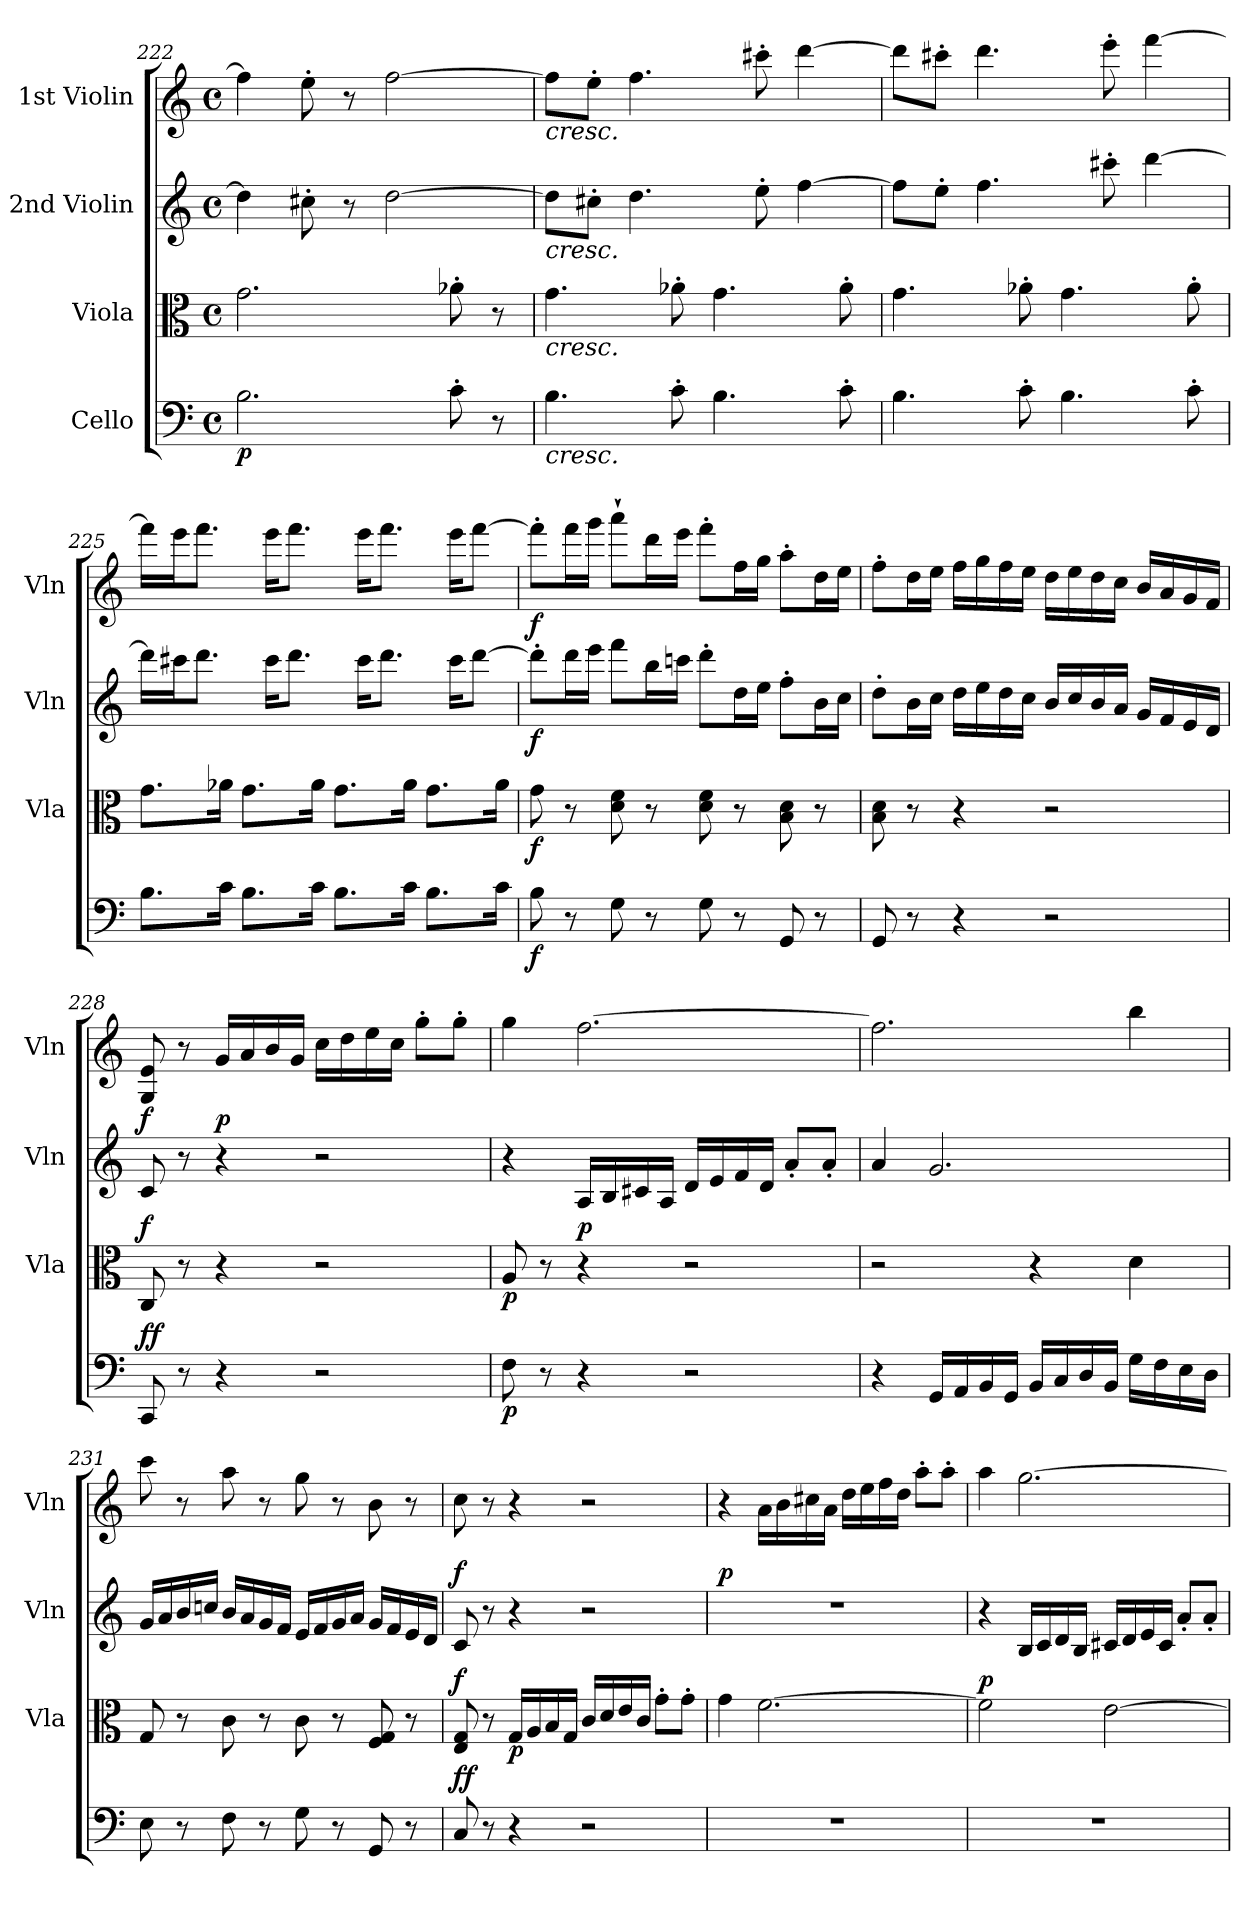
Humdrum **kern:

**kern	**dynam	**kern	**dynam	**kern	**dynam	**kern	**dynam
*part4	*part4	*part3	*part3	*part2	*part2	*part1	*part1
*staff4	*staff4	*staff3	*staff3	*staff2	*staff2	*staff1	*staff1
*I"Cello	*	*I"Viola	*	*I"2nd Violin	*	*I"1st Violin	*
*	*	*I'Vla	*	*I'Vln	*	*I'Vln	*
*clefF4	*	*clefC3	*	*clefG2	*	*clefG2	*
*k[]	*	*k[]	*	*k[]	*	*k[]	*
*M4/4	*	*M4/4	*	*M4/4	*	*M4/4	*
*met(c)	*	*met(c)	*	*met(c)	*	*met(c)	*
=222	=222	=222	=222	=222	=222	=222	=222
!	!LO:DY:b	!	!	!	!	!	!
2.B\	p	2.g\	.	4dd\]	.	4ff\]	.
.	.	.	.	8cc#X'\	.	8ee'\	.
.	.	.	.	8r	.	8r	.
.	.	.	.	[2dd\	.	[2ff\	.
8c'\	.	8a-X'\	.	.	.	.	.
8r	.	8r	.	.	.	.	.
=223	=223	=223	=223	=223	=223	=223	=223
!	!	!	!	!	!	!LO:TX:b:i:t=cresc.	!
!	!	!	!	!LO:TX:b:i:t=cresc.	!	!	!
!	!	!LO:TX:b:i:t=cresc.	!	!	!	!	!
!LO:TX:b:i:t=cresc.	!	!	!	!	!	!	!
4.B\	.	4.g\	.	8dd\L]	.	8ff\L]	.
.	.	.	.	8cc#X'\J	.	8ee'\J	.
.	.	.	.	4.dd\	.	4.ff\	.
8c'\	.	8a-X'\	.	.	.	.	.
4.B\	.	4.g\	.	.	.	.	.
.	.	.	.	8ee'\	.	8ccc#X'\	.
.	.	.	.	[4ff\	.	[4ddd\	.
8c'\	.	8a-'\	.	.	.	.	.
!!LO:LB:g=z
=224	=224	=224	=224	=224	=224	=224	=224
4.B\	.	4.g\	.	8ff\L]	.	8ddd\L]	.
.	.	.	.	8ee'\J	.	8ccc#X'\J	.
.	.	.	.	4.ff\	.	4.ddd\	.
8c'\	.	8a-X'\	.	.	.	.	.
4.B\	.	4.g\	.	.	.	.	.
.	.	.	.	8ccc#X'\	.	8eee'\	.
.	.	.	.	[4ddd\	.	[4fff\	.
8c'\	.	8a-'\	.	.	.	.	.
=225	=225	=225	=225	=225	=225	=225	=225
8.B\L	.	8.g\L	.	16ddd\LL]	.	16fff\LL]	.
.	.	.	.	16ccc#X\J	.	16eee\J	.
.	.	.	.	8.ddd\J	.	8.fff\J	.
16c\Jk	.	16a-X\Jk	.	.	.	.	.
8.B\L	.	8.g\L	.	.	.	.	.
.	.	.	.	16ccc#\KL	.	16eee\KL	.
.	.	.	.	8.ddd\J	.	8.fff\J	.
16c\Jk	.	16a-\Jk	.	.	.	.	.
8.B\L	.	8.g\L	.	.	.	.	.
.	.	.	.	16ccc#\KL	.	16eee\KL	.
.	.	.	.	8.ddd\J	.	8.fff\J	.
16c\Jk	.	16a-\Jk	.	.	.	.	.
8.B\L	.	8.g\L	.	.	.	.	.
.	.	.	.	16ccc#\KL	.	16eee\KL	.
.	.	.	.	[8ddd\J	.	[8fff\J	.
16c\Jk	.	16a-\Jk	.	.	.	.	.
=226	=226	=226	=226	=226	=226	=226	=226
!	!LO:DY:b	!	!LO:DY:b	!	!LO:DY:b	!	!LO:DY:b
8B\	f	8g\	f	8ddd'\L]	f	8fff'\L]	f
8r	.	8r	.	16ddd\L	.	16fff\L	.
.	.	.	.	16eee\JJ	.	16ggg\JJ	.
8G\	.	8d\ 8f\	.	8fff\L	.	8aaa''\L	.
8r	.	8r	.	16bb\L	.	16ddd\L	.
.	.	.	.	16cccn\JJ	.	16eee\JJ	.
8G\	.	8d\ 8f\	.	8ddd'\L	.	8fff'\L	.
8r	.	8r	.	16dd\L	.	16ff\L	.
.	.	.	.	16ee\JJ	.	16gg\JJ	.
8GG/	.	8B\ 8d\	.	8ff'\L	.	8aa'\L	.
8r	.	8r	.	16b\L	.	16dd\L	.
.	.	.	.	16cc\JJ	.	16ee\JJ	.
!!LO:LB:g=z
=227	=227	=227	=227	=227	=227	=227	=227
8GG/	.	8B\ 8d\	.	8dd'\L	.	8ff'\L	.
8r	.	8r	.	16b\L	.	16dd\L	.
.	.	.	.	16cc\JJ	.	16ee\JJ	.
4r	.	4r	.	16dd\LL	.	16ff\LL	.
.	.	.	.	16ee\	.	16gg\	.
.	.	.	.	16dd\	.	16ff\	.
.	.	.	.	16cc\JJ	.	16ee\JJ	.
2r	.	2r	.	16b/LL	.	16dd\LL	.
.	.	.	.	16cc/	.	16ee\	.
.	.	.	.	16b/	.	16dd\	.
.	.	.	.	16a/JJ	.	16cc\JJ	.
.	.	.	.	16g/LL	.	16b/LL	.
.	.	.	.	16f/	.	16a/	.
.	.	.	.	16e/	.	16g/	.
.	.	.	.	16d/JJ	.	16f/JJ	.
=228	=228	=228	=228	=228	=228	=228	=228
!	!LO:DY:b	!	!	!	!	!	!
!	!LO:DY:n=1:a	!	!LO:DY:a	!	!	!	!LO:DY:b
8CC/	f f	8C/	f	8c/	.	8G/ 8e/	f
8r	.	8r	.	8r	.	8r	.
!	!	!	!	!	!	!	!LO:DY:b
4r	.	4r	.	4r	.	16g/LL	p
.	.	.	.	.	.	16a/	.
.	.	.	.	.	.	16b/	.
.	.	.	.	.	.	16g/JJ	.
2r	.	2r	.	2r	.	16cc\LL	.
.	.	.	.	.	.	16dd\	.
.	.	.	.	.	.	16ee\	.
.	.	.	.	.	.	16cc\JJ	.
.	.	.	.	.	.	8gg'\L	.
.	.	.	.	.	.	8gg'\J	.
!!LO:PB:g=z
=229	=229	=229	=229	=229	=229	=229	=229
!	!LO:DY:b	!	!LO:DY:b	!	!	!	!
8F\	p	8A/	p	4r	.	4gg\	.
8r	.	8r	.	.	.	.	.
!	!	!	!LO:DY:a	!	!	!	!
4r	.	4r	p	16A/LL	.	[2.ff\	.
.	.	.	.	16B/	.	.	.
.	.	.	.	16c#X/	.	.	.
.	.	.	.	16A/JJ	.	.	.
2r	.	2r	.	16d/LL	.	.	.
.	.	.	.	16e/	.	.	.
.	.	.	.	16f/	.	.	.
.	.	.	.	16d/JJ	.	.	.
.	.	.	.	8a'/L	.	.	.
.	.	.	.	8a'/J	.	.	.
=230	=230	=230	=230	=230	=230	=230	=230
4r	.	2r	.	4a/	.	2.ff\]	.
16GG/LL	.	.	.	2.g/	.	.	.
16AA/	.	.	.	.	.	.	.
16BB/	.	.	.	.	.	.	.
16GG/JJ	.	.	.	.	.	.	.
16BB/LL	.	4r	.	.	.	.	.
16C/	.	.	.	.	.	.	.
16D/	.	.	.	.	.	.	.
16BB/JJ	.	.	.	.	.	.	.
16G\LL	.	4d\	.	.	.	4bb\	.
16F\	.	.	.	.	.	.	.
16E\	.	.	.	.	.	.	.
16D\JJ	.	.	.	.	.	.	.
=231	=231	=231	=231	=231	=231	=231	=231
8E\	.	8G/	.	16g/LL	.	8ccc\	.
.	.	.	.	16a/	.	.	.
8r	.	8r	.	16b/	.	8r	.
.	.	.	.	16ccn/JJ	.	.	.
8F\	.	8c\	.	16b/LL	.	8aa\	.
.	.	.	.	16a/	.	.	.
8r	.	8r	.	16g/	.	8r	.
.	.	.	.	16f/JJ	.	.	.
8G\	.	8c\	.	16e/LL	.	8gg\	.
.	.	.	.	16f/	.	.	.
8r	.	8r	.	16g/	.	8r	.
.	.	.	.	16a/JJ	.	.	.
8GG/	.	8F/ 8G/	.	16g/LL	.	8b\	.
.	.	.	.	16f/	.	.	.
8r	.	8r	.	16e/	.	8r	.
.	.	.	.	16d/JJ	.	.	.
!!LO:LB:g=z
=232	=232	=232	=232	=232	=232	=232	=232
!	!LO:DY:b	!	!	!	!	!	!
!	!LO:DY:n=1:a	!	!LO:DY:a	!	!LO:DY:a	!	!
8C/	f f	8E/ 8G/	f	8c/	f	8cc\	.
8r	.	8r	.	8r	.	8r	.
!	!	!	!LO:DY:b	!	!	!	!
4r	.	16G/LL	p	4r	.	4r	.
.	.	16A/	.	.	.	.	.
.	.	16B/	.	.	.	.	.
.	.	16G/JJ	.	.	.	.	.
2r	.	16c/LL	.	2r	.	2r	.
.	.	16d/	.	.	.	.	.
.	.	16e/	.	.	.	.	.
.	.	16c/JJ	.	.	.	.	.
.	.	8g'\L	.	.	.	.	.
.	.	8g'\J	.	.	.	.	.
=233	=233	=233	=233	=233	=233	=233	=233
!	!	!	!	!	!LO:DY:a	!	!
1r	.	4g\	.	1r	p	4r	.
.	.	[2.f\	.	.	.	16a\LL	.
.	.	.	.	.	.	16b\	.
.	.	.	.	.	.	16cc#X\	.
.	.	.	.	.	.	16a\JJ	.
.	.	.	.	.	.	16dd\LL	.
.	.	.	.	.	.	16ee\	.
.	.	.	.	.	.	16ff\	.
.	.	.	.	.	.	16dd\JJ	.
.	.	.	.	.	.	8aa'\L	.
.	.	.	.	.	.	8aa'\J	.
!!LO:PB:g=z
=234	=234	=234	=234	=234	=234	=234	=234
!	!	!	!LO:DY:a	!	!	!	!
1r	.	2f\]	p	4r	.	4aa\	.
.	.	.	.	16B/LL	.	[2.gg\	.
.	.	.	.	16c/	.	.	.
.	.	.	.	16d/	.	.	.
.	.	.	.	16B/JJ	.	.	.
.	.	[2e\	.	16c#X/LL	.	.	.
.	.	.	.	16d/	.	.	.
.	.	.	.	16e/	.	.	.
.	.	.	.	16c#/JJ	.	.	.
.	.	.	.	8a'/L	.	.	.
.	.	.	.	8a'/J	.	.	.
=	=	=	=	=	=	=	=
*-	*-	*-	*-	*-	*-	*-	*-
